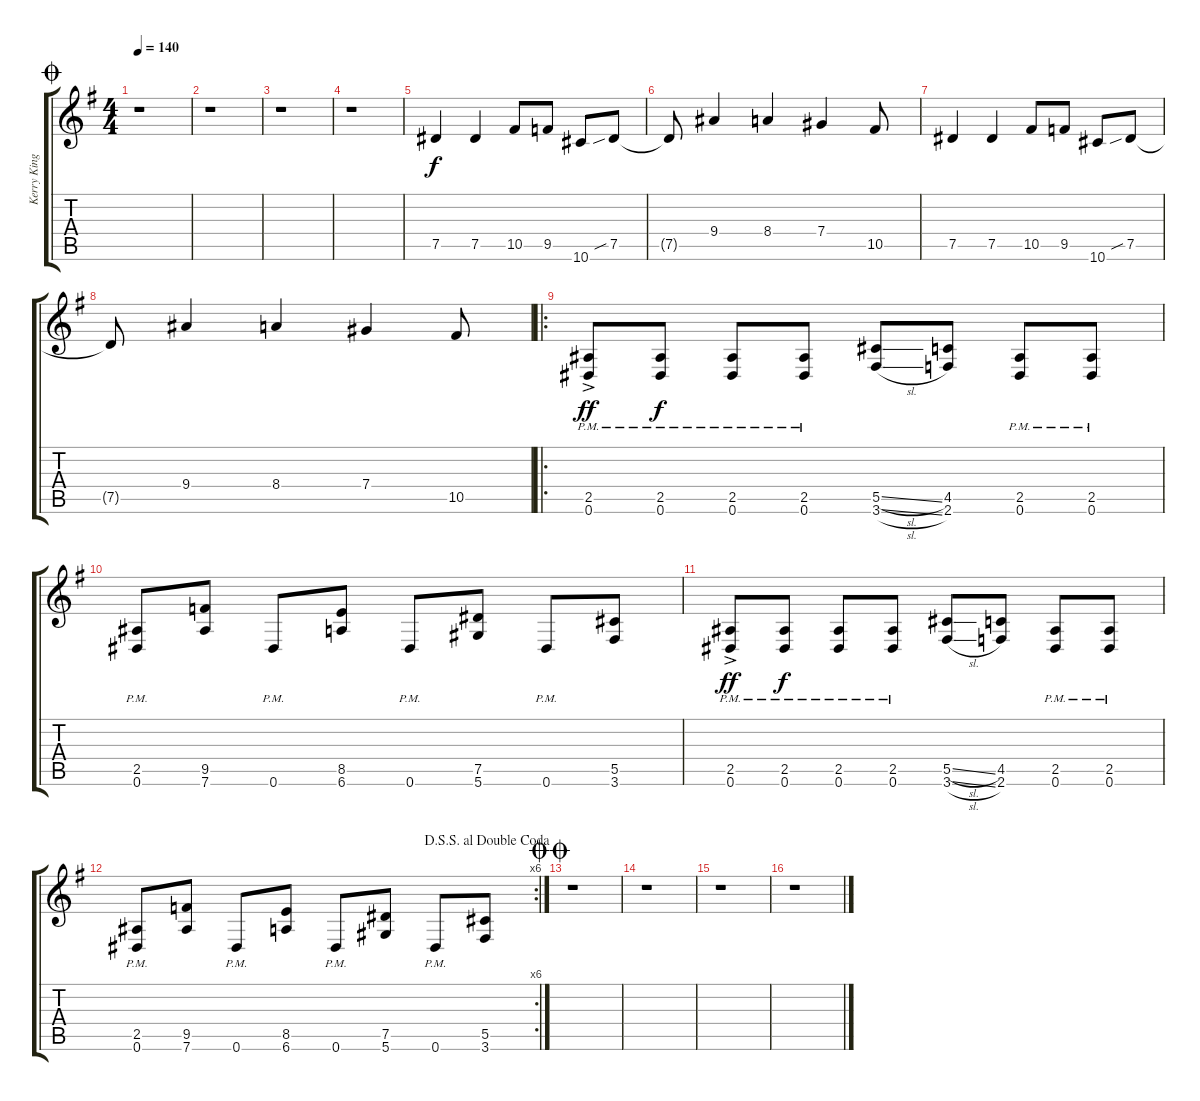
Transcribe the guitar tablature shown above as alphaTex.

\track ("Kerry King" "Kerry King") {instrument distortionguitar}
\staff {score tabs}
\tuning (Eb4 Bb3 Gb3 Db3 Ab2 Eb2) {hide}
\ts (4 4)
\jump coda
\tempo 140
\clef g2
\ks g
r.1{dy f} |
r.1 |
r.1 |
r.1 |
7.5.4 7.5.4 10.5.8 9.5.8 10.6.8 7.5{sib}.8 |
7.5{t}.8 9.4.4 8.4.4 7.4.4 10.5.8 |
7.5.4 7.5.4 10.5.8 9.5.8 10.6.8 7.5{sib}.8 |
7.5{t}.8 9.4.4 8.4.4 7.4.4 10.5.8 |
\ro
(2.5{ac pm} 0.6{ac pm}).8{dy ff} (2.5{pm} 0.6{pm}).8{dy f} (2.5{pm} 0.6{pm}).8 (2.5{pm} 0.6{pm}).8 (5.5{sl} 3.6{sl}).8 (4.5 2.6).8 (2.5{pm} 0.6{pm}).8 (2.5{pm} 0.6{pm}).8 |
(2.5{pm} 0.6{pm}).8 (9.5 7.6).8 0.6{pm}.8 (8.5 6.6).8 0.6{pm}.8 (7.5 5.6).8 0.6{pm}.8 (5.5 3.6).8 |
(2.5{ac pm} 0.6{ac pm}).8{dy ff} (2.5{pm} 0.6{pm}).8{dy f} (2.5{pm} 0.6{pm}).8 (2.5{pm} 0.6{pm}).8 (5.5{sl} 3.6{sl}).8 (4.5 2.6).8 (2.5{pm} 0.6{pm}).8 (2.5{pm} 0.6{pm}).8 |
\rc 6
\jump dalsegnosegnoaldoublecoda
(2.5{pm} 0.6{pm}).8 (9.5 7.6).8 0.6{pm}.8 (8.5 6.6).8 0.6{pm}.8 (7.5 5.6).8 0.6{pm}.8 (5.5 3.6).8 |
\jump doublecoda
r.1 |
r.1 |
r.1 |
r.1
